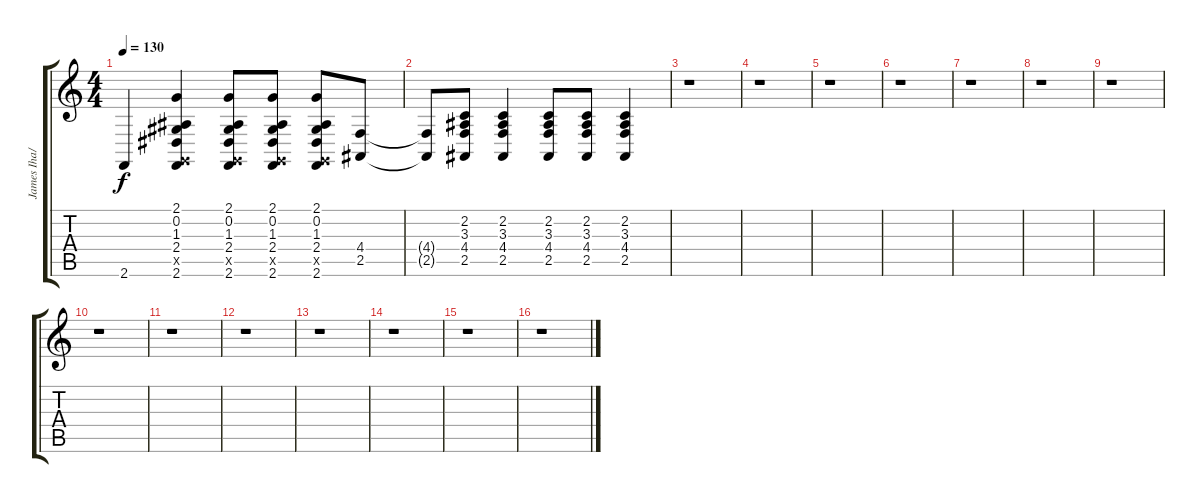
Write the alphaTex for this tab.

\track ("James Iha/Effects" "James Iha/") {instrument lead5charang}
\staff {score tabs}
\tuning (F4 Bb3 G3 Db3 Ab2 Eb2) {hide}
\ts (4 4)
\tempo 130
\clef g2
\ks c
2.6.4{dy f} (2.1 0.2 1.3 2.4 -1.5{x} 2.6).4 (2.1 0.2 1.3 2.4 -1.5{x} 2.6).8 (2.1 0.2 1.3 2.4 -1.5{x} 2.6).8 (2.1 0.2 1.3 2.4 -1.5{x} 2.6).8 (4.4 2.5).8 |
(4.4{t} 2.5{t}).8 (2.2 3.3 4.4 2.5).8 (2.2 3.3 4.4 2.5).4 (2.2 3.3 4.4 2.5).8 (2.2 3.3 4.4 2.5).8 (2.2 3.3 4.4 2.5).4 |
r.1 |
r.1 |
r.1 |
r.1 |
r.1 |
r.1 |
r.1 |
r.1 |
r.1 |
r.1 |
r.1 |
r.1 |
r.1 |
r.1
